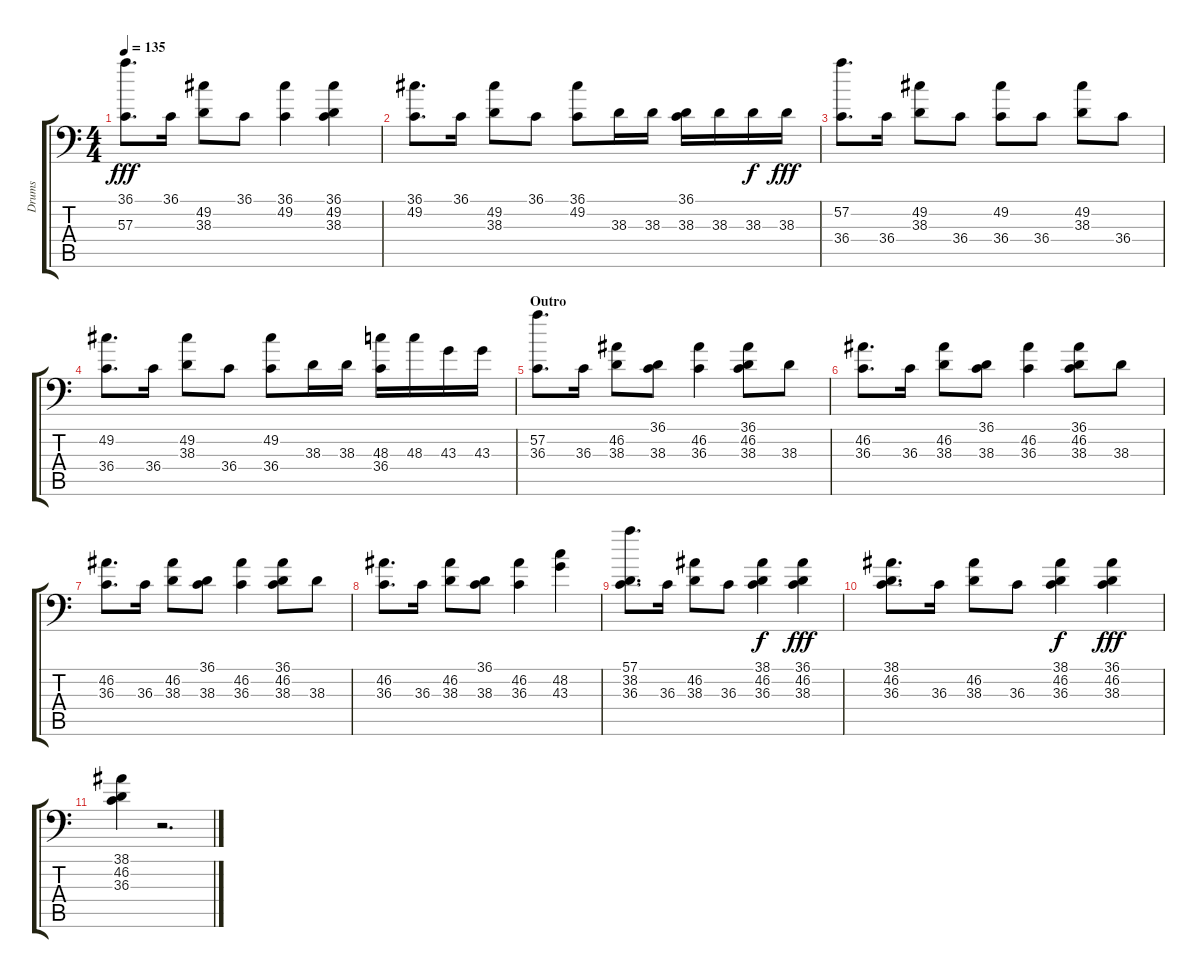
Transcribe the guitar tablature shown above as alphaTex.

\track ("Drums" "Drums") {instrument acousticgrandpiano}
\staff {score tabs}
\tuning (C-1 C-1 C-1 C-1 C-1 C-1) {hide}
\ts (4 4)
\tempo 135
\clef f4
\ks c
(36.1 57.3).8{d dy fff} 36.1.16 (49.2 38.3).8 36.1.8 (36.1 49.2).4 (36.1 49.2 38.3).4 |
(36.1 49.2).8{d} 36.1.16 (49.2 38.3).8 36.1.8 (36.1 49.2).8 38.3.16 38.3.16 (36.1 38.3).16 38.3.16 38.3.16{dy f} 38.3.16{dy fff} |
(57.2 36.4).8{d} 36.4.16 (49.2 38.3).8 36.4.8 (49.2 36.4).8 36.4.8 (49.2 38.3).8 36.4.8 |
(49.2 36.4).8{d} 36.4.16 (49.2 38.3).8 36.4.8 (49.2 36.4).8 38.3.16 38.3.16 (48.3 36.4).16 48.3.16 43.3.16 43.3.16 |
\section ("" "Outro")
(57.2 36.3).8{d} 36.3.16 (46.2 38.3).8 (36.1 38.3).8 (46.2 36.3).4 (36.1 46.2 38.3).8 38.3.8 |
(46.2 36.3).8{d} 36.3.16 (46.2 38.3).8 (36.1 38.3).8 (46.2 36.3).4 (36.1 46.2 38.3).8 38.3.8 |
(46.2 36.3).8{d} 36.3.16 (46.2 38.3).8 (36.1 38.3).8 (46.2 36.3).4 (36.1 46.2 38.3).8 38.3.8 |
(46.2 36.3).8{d} 36.3.16 (46.2 38.3).8 (36.1 38.3).8 (46.2 36.3).4 (48.2 43.3).4 |
(57.1 38.2 36.3).8{d} 36.3.16 (46.2 38.3).8 36.3.8 (38.1 46.2 36.3).4{dy f} (36.1 46.2 38.3).4{dy fff} |
(38.1 46.2 36.3).8{d} 36.3.16 (46.2 38.3).8 36.3.8 (38.1 46.2 36.3).4{dy f} (36.1 46.2 38.3).4{dy fff} |
(38.1 46.2 36.3).4 r.2{d}
